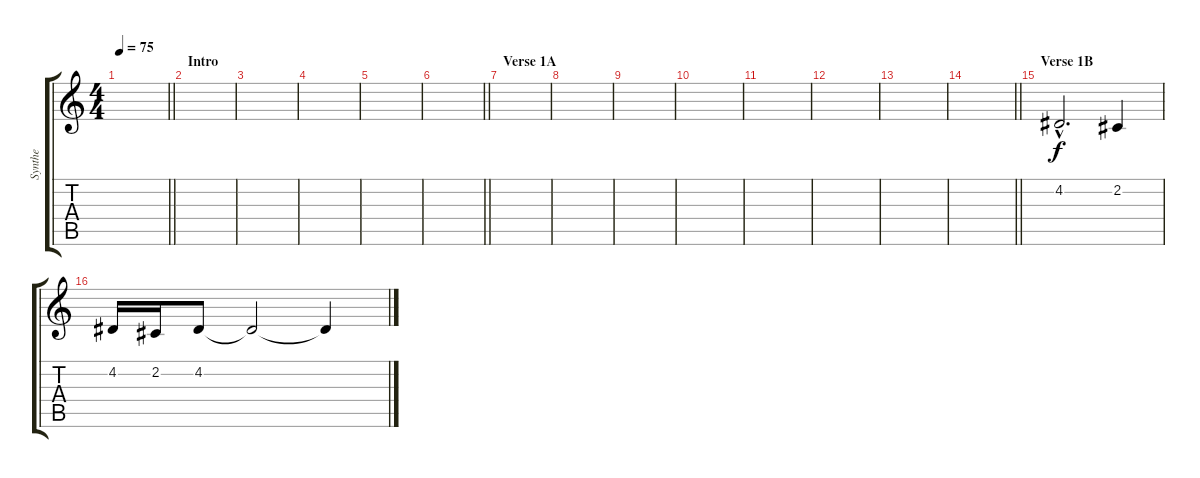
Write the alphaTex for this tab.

\track ("Synthe" "Synthe") {instrument drawbarorgan}
\staff {score tabs}
\tuning (E4 B3 G3 D3 A2 E2) {hide}
\ts (4 4)
\tempo 75
\clef g2
\barLineRight lightlight
\ks c
|
\section ("" "Intro")
|
|
|
|
\barLineRight lightlight
|
\section ("" "Verse 1A")
|
|
|
|
|
|
|
\barLineRight lightlight
|
\section ("" "Verse 1B")
4.2{hac}.2{d} 2.2.4 |
4.2.16 2.2.16 4.2.8 4.2{t}.2 4.2{t}.4
